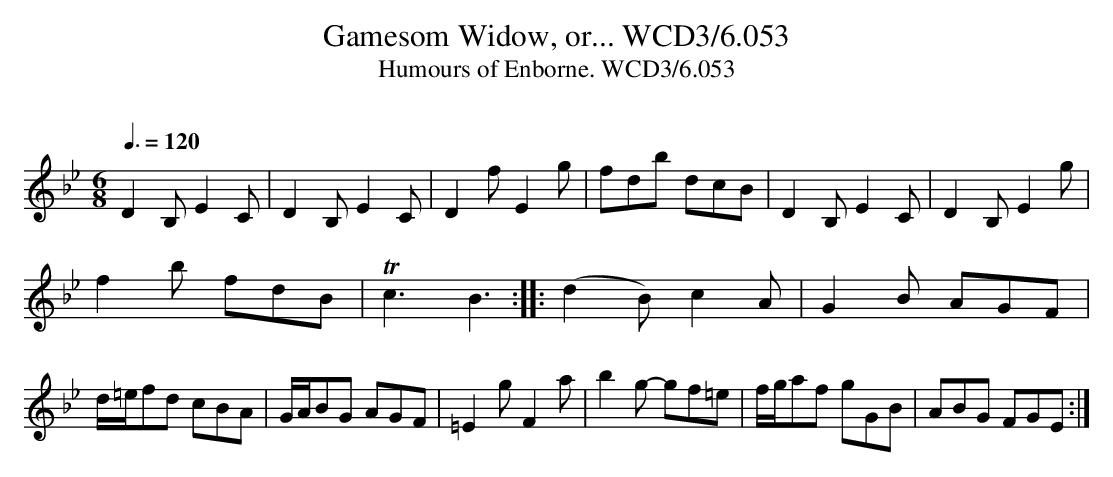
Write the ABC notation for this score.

X:1
T:Gamesom Widow, or... WCD3/6.053
O:
T:Humours of Enborne. WCD3/6.053
M:6/8
L:1/8
Q:3/8=120
K:Bb
D2 B, E2 C|D2 B, E2 C|D2 f E2 g|fdb dcB|D2 B, E2 C|D2 B, E2 g|
f2 b fdB|Tc3 B3::(d2 B) c2 A|G2 B AGF|
d/=e/fd cBA|G/A/BG AGF|=E2 g F2 a|b2 g- gf=e|f/g/af gGB|ABG FGE:|
